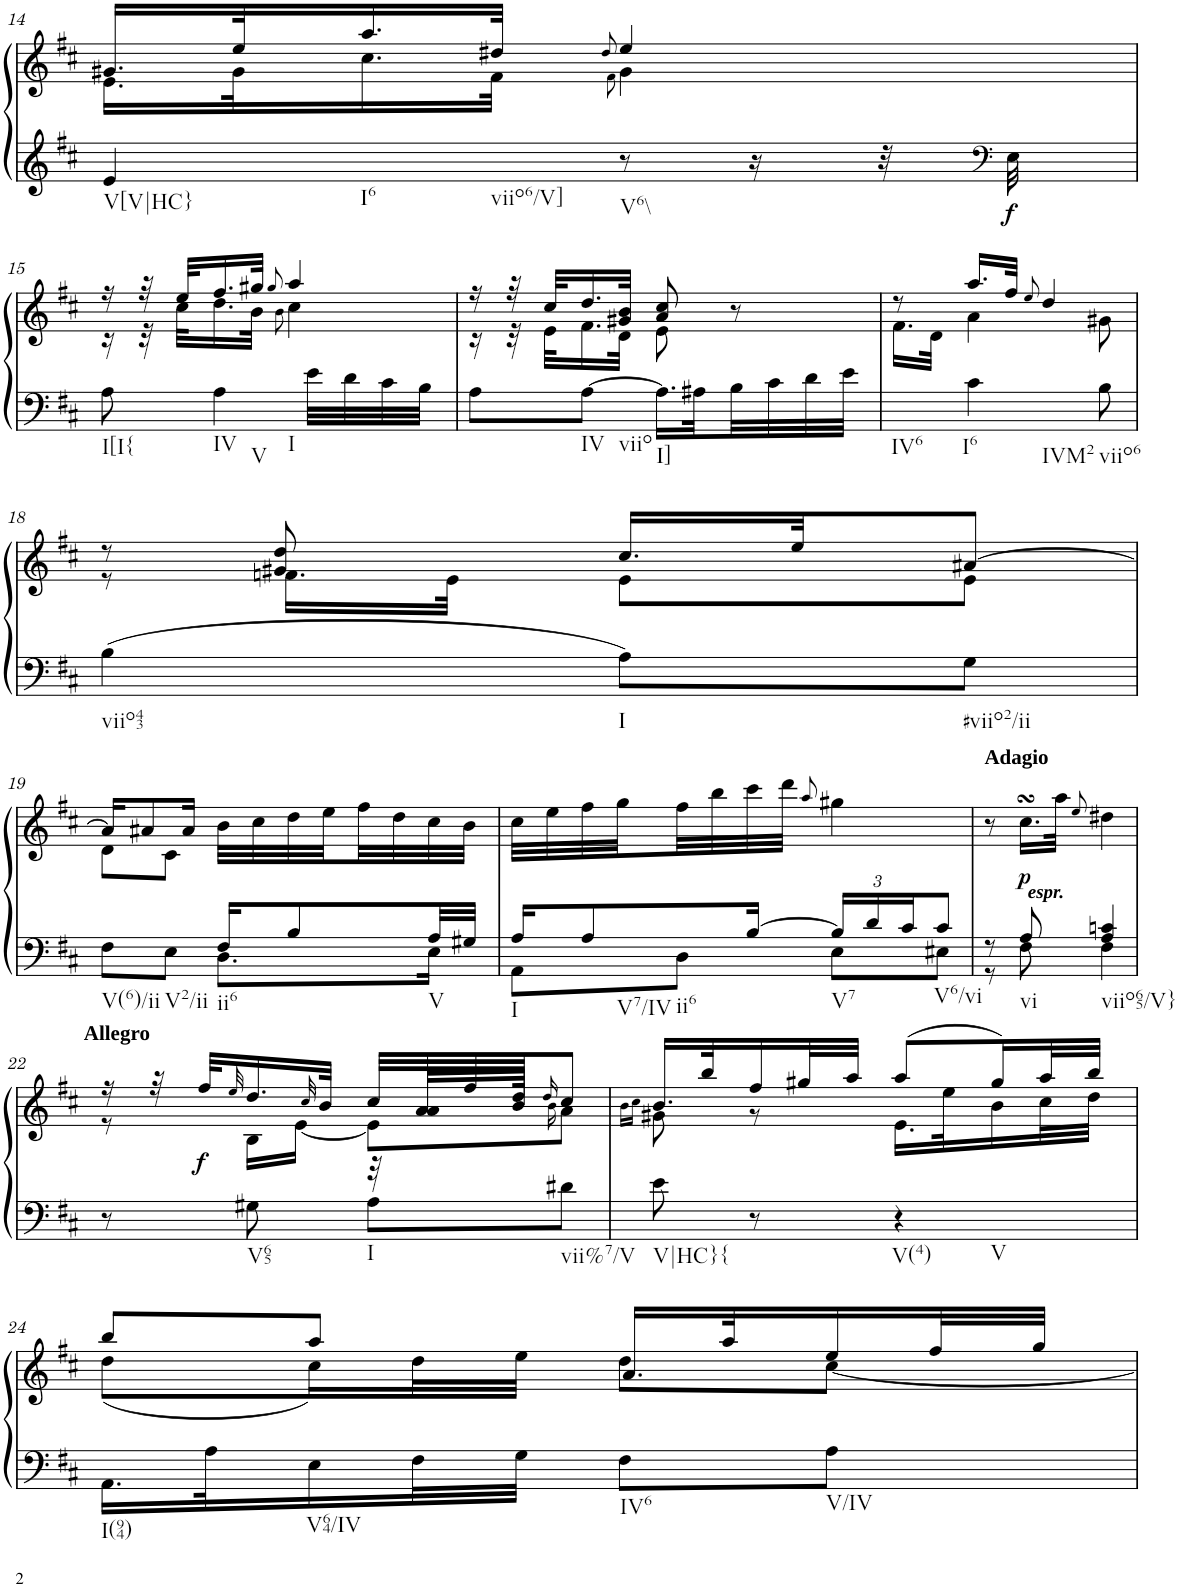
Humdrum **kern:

**kern	**kern	**dynam
*part1	*part1	*part1
*staff2	*staff1	*staff1/2
*I"Klavier links	*	*
!!LO:PB:g=z
*clefG2	*clefG2	*
*k[f#c#]	*k[f#c#]	*
*M2/4	*M2/4	*
=14	=14	=14
*	*^	*
!LO:TX:b:t=V[V|HC}	!	!	!
!LO:TX:b:t=I6	!	!	!
!LO:TX:b:t=viio6/V]	!	!	!
4e/	16.g#X/LL	16.e\LL	.
.	32ee/K	32g#\K	.
.	16.aa/	16.cc#\	.
.	32dd#X/JJk	32f#\JJk	.
.	8qdd#/	8qf#\	.
!LO:TX:b:t=V6\\	!	!	!
8r	4ee/	4g#\	.
16r	.	.	.
32r	.	.	.
*clefF4	*	*	*
!	!	!	!LO:DY:b=2
32E\	.	.	f
!!LO:LB:g=z	!!
=15	=15	=15	=15
!LO:TX:b:t=I[I{	!	!	!
8A\	16r	16r	.
.	32r	32r	.
.	32ee/KLL	32cc#\KLL	.
!LO:TX:b:t=IV	!	!	!
!LO:TX:b:t=V	!	!	!
!LO:TX:b:t=I	!	!	!
4A\	16.ff#/	16.dd\	.
.	32gg#X/JJk	32b\JJk	.
.	8qgg#/	8qb\	.
.	4aa/	4cc#\	.
32e\LLL	.	.	.
32d\	.	.	.
32c#\	.	.	.
32B\JJJ	.	.	.
=16	=16	=16	=16
8A\L	16r	16r	.
.	32r	32r	.
.	32cc#/KLL	32e\KLL	.
!LO:TX:b:t=IV	!	!	!
!LO:TX:b:t=viio	!	!	!
[8A\J	16.dd/	16.f#\	.
.	32g#X/ 32b/JJk	32d\JJk	.
!LO:TX:b:t=I]	!	!	!
16.A\LL]	8a/ 8cc#/	8e\	.
32A#X\L	.	.	.
32B\	8r	8ryy	.
32c#\	.	.	.
32d\	.	.	.
32e\JJJ	.	.	.
=17	=17	=17	=17
!LO:TX:b:t=IV6	!	!	!
8ryy	8r	16.f#\LL	.
.	.	32d\JJk	.
!LO:TX:b:t=I6	!	!	!
!LO:TX:b:t=IVM2	!	!	!
4c#\	16.aa/LL	4a\	.
.	32ff#/JJk	.	.
.	8qee/	.	.
.	4dd/	.	.
!LO:TX:b:t=viio6	!	!	!
8B\	.	8g#X\	.
!!LO:LB:g=z	!!
=18	=18	=18	=18
!LO:TX:b:t=viio43	!	!	!
4B\	8r	8r	.
.	8g#X/ 8dd/	16.fn\LL	.
.	.	32e\JJk	.
!LO:TX:b:t=I	!	!	!
8A\L	16.cc#/LL	8e\L	.
.	32ee/JK	.	.
!LO:TX:b:t=#viio2/ii	!	!	!
8G\J	[8a#X/J	8e\J	.
!!LO:LB:g=z	!!
=19	=19	=19	=19
*^	*	*	*
!LO:TX:b:t=V(6)/ii	!	!	!	!
!LO:TX:b:t=V2/ii	!	!	!	!
4ryy	8F#\L	16a#/KL]	8d\L	.
.	.	8a#X/	.	.
.	8E\J	.	8c#\J	.
.	.	16a#/Jk	.	.
!LO:TX:b:t=ii6	!	!	!	!
16F#/KL	8.D\L	32b\LLL	4ryy	.
.	.	32cc#\	.	.
8B/	.	32dd\	.	.
.	.	32ee\	.	.
.	.	32ff#\	.	.
.	.	32dd\	.	.
!LO:TX:b:t=V	!	!	!	!
32A/LL	16E\Jk	32cc#\	.	.
32G#X/JJJ	.	32b\JJJ	.	.
*	*	*v	*v	*
=20	=20	=20	=20
!LO:TX:b:t=I	!	!	!
16A/KL	8AA\L	32cc#\LLL	.
.	.	32ee\	.
!LO:TX:b:t=V7/IV	!	!	!
!LO:TX:b:t=ii6	!	!	!
8A/	.	32ff#\	.
.	.	32gg\	.
.	8D\J	32ff#\	.
.	.	32bb\	.
[16B/Jk	.	32ccc#\	.
.	.	32ddd\JJJ	.
.	.	8qaa/	.
*Xbrackettup	*	*	*
!LO:TX:b:t=V7	!	!	!
24B/LL]	8E\L	4gg#X\	.
24d/	.	.	.
24c#/J	.	.	.
!LO:TX:b:t=V6/vi	!	!	!
8c#/J	8E#X\J	.	.
=21	=21	=21	=21
!	!	!LO:TX:a:B:t=Adagio	!
8r	8r	8r	.
!	!	!LO:TX:b:Bi:t=espr.	!
!LO:TX:b:t=vi	!	!	!
!	!	!	!LO:DY:b
8A/	8F#\	16.cc#sSsS\LL	p
.	.	32aa\JJk	.
.	.	8qee/	.
!LO:TX:b:t=viio65/V}	!	!	!
4A/ 4cn/	4F#\	4dd#X\	.
!!LO:LB:g=z
=22	=22	=22	=22
*	*	*^	*
*	*	*	*^	*
!	!	!LO:TX:a:B:t=Allegro	!	!	!
*v	*v	*	*	*	*
8r	16r	8r	4ryy	.
.	32r	.	.	.
!	!	!	!	!LO:DY:b
.	32ff#/KLL	.	.	f
.	32qee/	.	.	.
!LO:TX:b:t=V65	!	!	!	!
8G#X\	16.dd/	16B\LL	.	.
.	.	[16e\JJ	.	.
.	32qcc#/	.	.	.
.	32b/JJk	.	.	.
!LO:TX:b:t=I	!	!	!	!
8A\L	32cc#/LLL	8e\L]	32r	.
.	32a/	.	16a/LL	.
.	32ff#/	.	.	.
.	32dd/JJ	.	32b/JJk	.
.	16qdd/	16qb\	.	.
!LO:TX:b:t=vii%7/V	!	!	!	!
8d#X\J	8cc#/J	8a\J	8ryy	.
*	*	*v	*v	*
=23	=23	=23	=23
.	.	16qb\LL	.
.	.	16qcc#\JJ	.
!LO:TX:b:t=V|HC}{	!	!	!
8e\	16.b/LL	8g#X\	.
.	32bb/K	.	.
8r	16ff#/	8r	.
.	32gg#X/L	.	.
.	32aa/JJJ	.	.
!LO:TX:b:t=V(4)	!	!	!
!LO:TX:b:t=V	!	!	!
4r	(8aa/L	16.e\LL	.
.	.	32ee\K	.
.	16gg#/L)	16b\	.
.	32aa/L	32cc#\L	.
.	32bb/JJJ	32dd\JJJ	.
!!LO:LB:g=z	!!
=24	=24	=24	=24
!LO:TX:b:t=I(94)	!	!	!
16.AA\LL	8bb/L	(8dd\L	.
32A\K	.	.	.
!LO:TX:b:t=V64/IV	!	!	!
16E\	8aa/J	16cc#\L)	.
32F#\L	.	32dd\L	.
32G\JJJ	.	32ee\JJJ	.
!LO:TX:b:t=IV6	!	!	!
8F#\L	16.a/LL	8dd\L	.
.	32aa/K	.	.
!LO:TX:b:t=V/IV	!	!	!
8A\J	16ee/	[8cc#\J	.
.	32ff#/L	.	.
.	32gg/JJJ	.	.
*	*v	*v	*
=	=	=
*-	*-	*-
